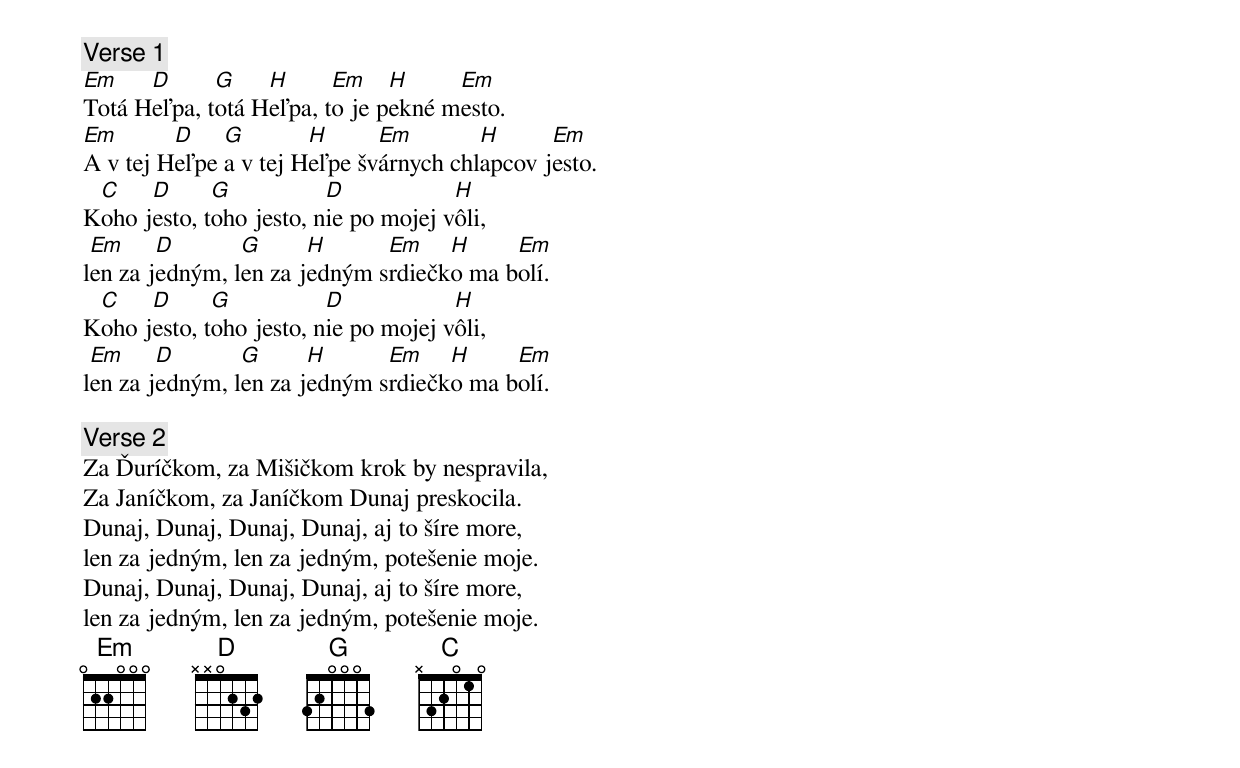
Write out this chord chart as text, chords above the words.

[Verse 1]
Em    D      G    H      Em    H     Em
Totá Heľpa, totá Heľpa, to je pekné mesto.
Em       D    G        H      Em        H      Em
A v tej Heľpe a v tej Heľpe švárnych chlapcov jesto.
 C    D      G           D            H
Koho jesto, toho jesto, nie po mojej vôli,
 Em     D       G      H      Em    H     Em
len za jedným, len za jedným srdiečko ma bolí.
 C    D      G           D            H
Koho jesto, toho jesto, nie po mojej vôli,
 Em     D       G      H      Em    H     Em
len za jedným, len za jedným srdiečko ma bolí.

[Verse 2]
Za Ďuríčkom, za Mišičkom krok by nespravila,
Za Janíčkom, za Janíčkom Dunaj preskocila.
Dunaj, Dunaj, Dunaj, Dunaj, aj to šíre more,
len za jedným, len za jedným, potešenie moje.
Dunaj, Dunaj, Dunaj, Dunaj, aj to šíre more,
len za jedným, len za jedným, potešenie moje.
